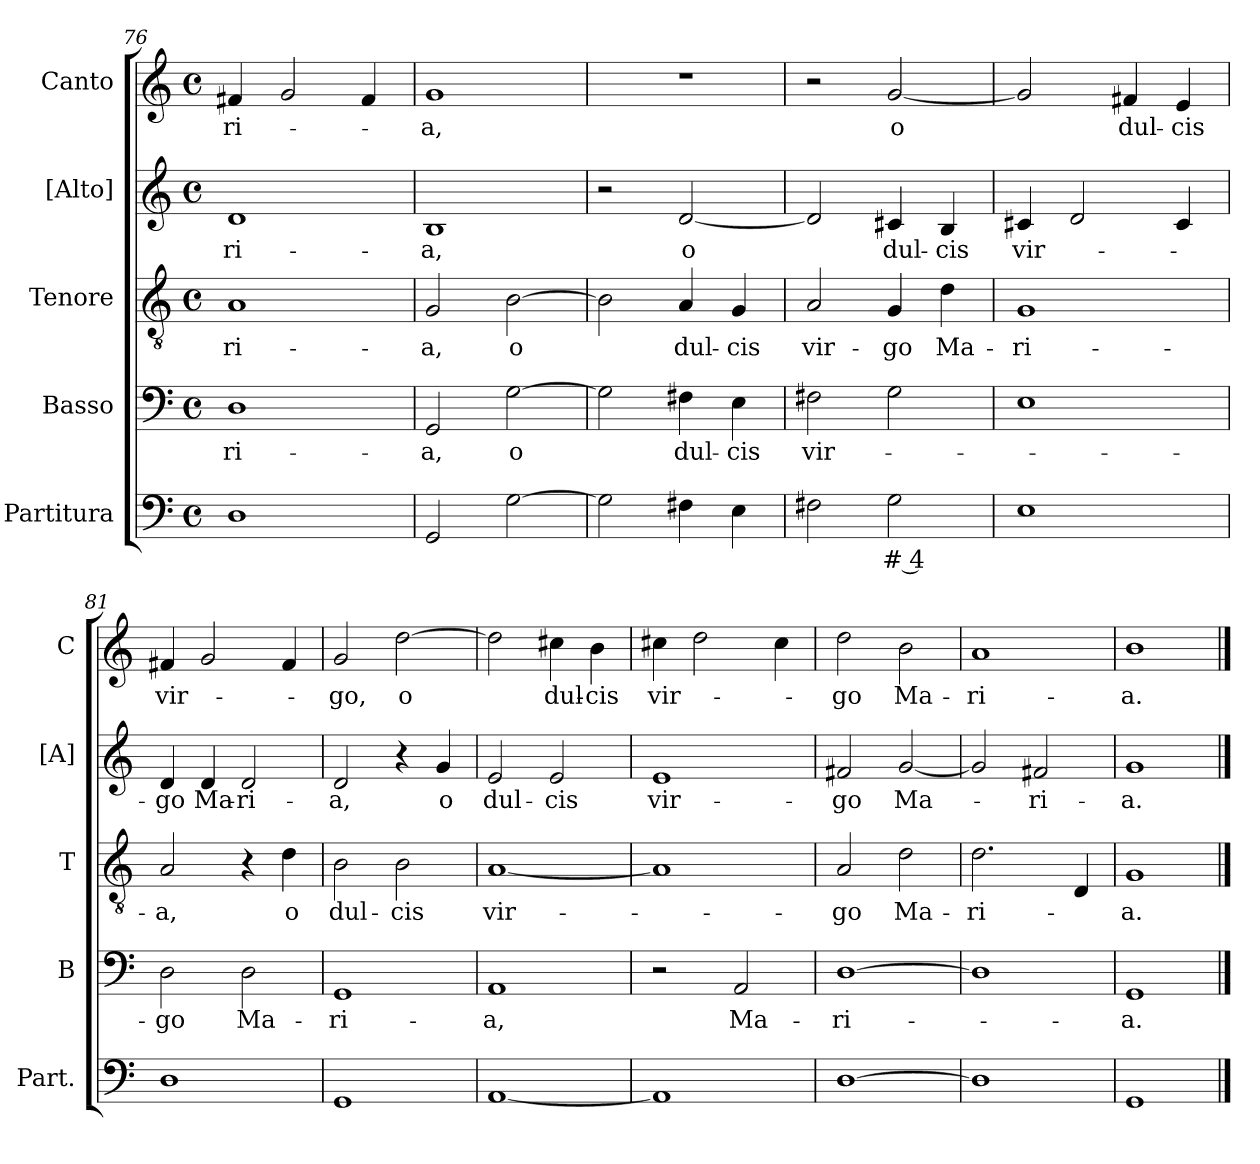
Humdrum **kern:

**kern	**text	**text	**kern	**text	**kern	**text	**kern	**text	**kern	**text
*part5	*part5	*part5	*part4	*part4	*part3	*part3	*part2	*part2	*part1	*part1
*staff5	*staff5	*staff5	*staff4	*staff4	*staff3	*staff3	*staff2	*staff2	*staff1	*staff1
*I"Partitura	*	*	*I"Basso	*	*I"Tenore	*	*I"[Alto]	*	*I"Canto	*
*I'Part.	*	*	*I'B	*	*I'T	*	*I'[A]	*	*I'C	*
*clefF4	*	*	*clefF4	*	*clefGv2	*	*clefG2	*	*clefG2	*
*k[]	*	*	*k[]	*	*k[]	*	*k[]	*	*k[]	*
*M4/4	*	*	*M4/4	*	*M4/4	*	*M4/4	*	*M4/4	*
*met(c)	*	*	*met(c)	*	*met(c)	*	*met(c)	*	*met(c)	*
=76	=76	=76	=76	=76	=76	=76	=76	=76	=76	=76
1D	.	.	1D	-ri-	1A	-ri-	1d	-ri-	4f#X/	-ri-
.	.	.	.	.	.	.	.	.	2g/	.
.	.	.	.	.	.	.	.	.	4f#/	.
=77	=77	=77	=77	=77	=77	=77	=77	=77	=77	=77
2GG/	.	.	2GG/	-a,	2G/	-a,	1B	-a,	1g	-a,
[2G\	.	.	[2G\	o	[2B\	o	.	.	.	.
=78	=78	=78	=78	=78	=78	=78	=78	=78	=78	=78
2G\]	.	.	2G\]	.	2B\]	.	2r	.	1r	.
4F#X\	.	.	4F#X\	dul-	4A/	dul-	[2d/	o	.	.
4E\	.	.	4E\	-cis	4G/	-cis	.	.	.	.
=79	=79	=79	=79	=79	=79	=79	=79	=79	=79	=79
2F#X\	.	.	2F#X\	vir-	2A/	vir-	2d/]	.	2r	.
2G\	# 4	.	2G\	.	4G/	-go	4c#X/	dul-	[2g/	o
.	.	.	.	.	4d\	Ma-	4B/	-cis	.	.
=80	=80	=80	=80	=80	=80	=80	=80	=80	=80	=80
1E	.	.	1E	.	1G	-ri-	4c#X/	vir-	2g/]	.
.	.	.	.	.	.	.	2d/	.	.	.
.	.	.	.	.	.	.	.	.	4f#X/	dul-
.	.	.	.	.	.	.	4c#/	.	4e/	-cis
=81	=81	=81	=81	=81	=81	=81	=81	=81	=81	=81
1D	.	.	2D\	-go	2A/	-a,	4d/	-go	4f#X/	vir-
.	.	.	.	.	.	.	4d/	Ma-	2g/	.
.	.	.	2D\	Ma-	4r	.	2d/	-ri-	.	.
.	.	.	.	.	4d\	o	.	.	4f#/	.
=82	=82	=82	=82	=82	=82	=82	=82	=82	=82	=82
1GG	.	.	1GG	-ri-	2B\	dul-	2d/	-a,	2g/	-go,
.	.	.	.	.	2B\	-cis	4r	.	[2dd\	o
.	.	.	.	.	.	.	4g/	o	.	.
=83	=83	=83	=83	=83	=83	=83	=83	=83	=83	=83
[1AA	.	.	1AA	-a,	[1A	vir-	2e/	dul-	2dd\]	.
.	.	.	.	.	.	.	2e/	-cis	4cc#X\	dul-
.	.	.	.	.	.	.	.	.	4b\	-cis
=84	=84	=84	=84	=84	=84	=84	=84	=84	=84	=84
1AA]	.	.	2r	.	1A]	.	1e	vir-	4cc#X\	vir-
.	.	.	.	.	.	.	.	.	2dd\	.
.	.	.	2AA/	Ma-	.	.	.	.	.	.
.	.	.	.	.	.	.	.	.	4cc#\	.
=85	=85	=85	=85	=85	=85	=85	=85	=85	=85	=85
[1D	.	.	[1D	-ri-	2A/	-go	2f#X/	-go	2dd\	-go
.	.	.	.	.	2d\	Ma-	[2g/	Ma-	2b\	Ma-
=86	=86	=86	=86	=86	=86	=86	=86	=86	=86	=86
1D]	.	.	1D]	.	2.d\	-ri-	2g/]	.	1a	-ri-
.	.	.	.	.	.	.	2f#X/	-ri-	.	.
.	.	.	.	.	4D/	.	.	.	.	.
=87	=87	=87	=87	=87	=87	=87	=87	=87	=87	=87
1GG	.	.	1GG	-a.	1G	-a.	1g	-a.	1b	-a.
==	==	==	==	==	==	==	==	==	==	==
*-	*-	*-	*-	*-	*-	*-	*-	*-	*-	*-
